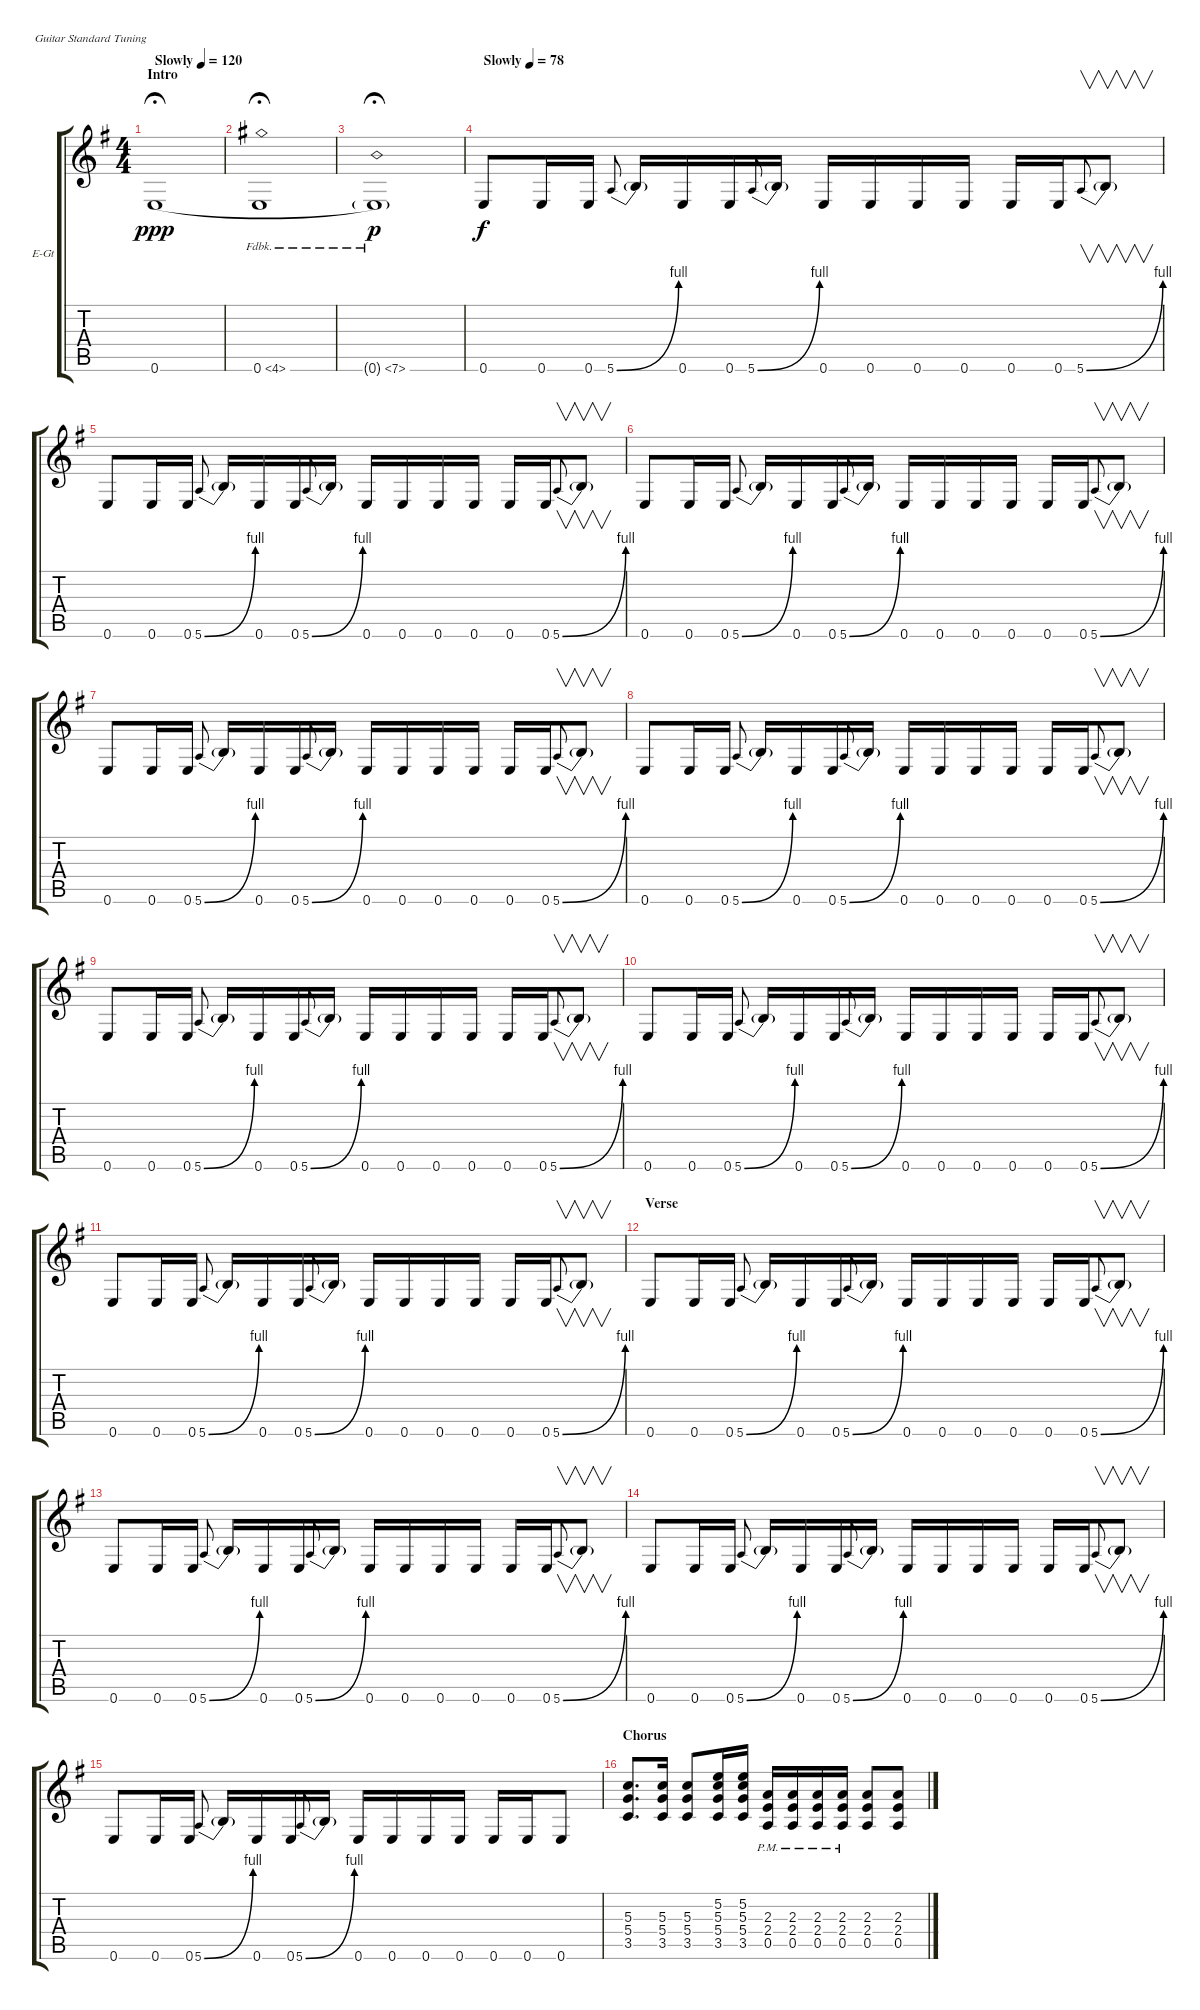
\defaultSystemsLayout 4
\bracketExtendMode groupsimilarinstruments
\firstSystemTrackNameOrientation horizontal
\otherSystemsTrackNameOrientation horizontal
\track ("Electric Guitar" "E-Gt") {instrument distortionguitar}
\staff {score tabs}
\tuning (E4 B3 G3 D3 A2 E2)
\ts (4 4)
\section ("" "Intro")
\tempo (120 "Slowly")
\clef g2
\scale
1.08575
\ks g
0.6.1{dy ppp fermata (medium 0.01) legatoorigin instrument distortionguitar} |
\scale
0.91425 0.6{fh 4}.1{fermata (medium 0.05) legatoorigin} |
\scale
1.05549 0.6{fh 7 g}.1{dy p fermata (medium 0.5)} |
\tempo (78 "Slowly")
\scale
0.944515 0.6.8{dy f} 0.6.16 0.6.16 5.6{be (bend 0 0 15 4)}.8{gr onbeat} 5.6{t}.16 0.6.16 0.6.16 5.6{be (bend 0 0 15 4)}.8{gr onbeat} 5.6{t}.16 0.6.16 0.6.16 0.6.16 0.6.16 0.6.16 0.6.16 5.6{be (bend 0 0 15 4)}.8{v gr onbeat} 5.6{t}.8{v} |
\scale
1.05549 0.6.8 0.6.16 0.6.16 5.6{be (bend 0 0 15 4)}.8{gr onbeat} 5.6{t}.16 0.6.16 0.6.16 5.6{be (bend 0 0 15 4)}.8{gr onbeat} 5.6{t}.16 0.6.16 0.6.16 0.6.16 0.6.16 0.6.16 0.6.16 5.6{be (bend 0 0 15 4)}.8{v gr onbeat} 5.6{t}.8{v} |
\scale
0.944515 0.6.8 0.6.16 0.6.16 5.6{be (bend 0 0 15 4)}.8{gr onbeat} 5.6{t}.16 0.6.16 0.6.16 5.6{be (bend 0 0 15 4)}.8{gr onbeat} 5.6{t}.16 0.6.16 0.6.16 0.6.16 0.6.16 0.6.16 0.6.16 5.6{be (bend 0 0 15 4)}.8{v gr onbeat} 5.6{t}.8{v} |
\scale
1.05549 0.6.8 0.6.16 0.6.16 5.6{be (bend 0 0 15 4)}.8{gr onbeat} 5.6{t}.16 0.6.16 0.6.16 5.6{be (bend 0 0 15 4)}.8{gr onbeat} 5.6{t}.16 0.6.16 0.6.16 0.6.16 0.6.16 0.6.16 0.6.16 5.6{be (bend 0 0 15 4)}.8{v gr onbeat} 5.6{t}.8{v} |
\scale
0.944515 0.6.8 0.6.16 0.6.16 5.6{be (bend 0 0 15 4)}.8{gr onbeat} 5.6{t}.16 0.6.16 0.6.16 5.6{be (bend 0 0 15 4)}.8{gr onbeat} 5.6{t}.16 0.6.16 0.6.16 0.6.16 0.6.16 0.6.16 0.6.16 5.6{be (bend 0 0 15 4)}.8{v gr onbeat} 5.6{t}.8{v} |
\scale
1.05549 0.6.8 0.6.16 0.6.16 5.6{be (bend 0 0 15 4)}.8{gr onbeat} 5.6{t}.16 0.6.16 0.6.16 5.6{be (bend 0 0 15 4)}.8{gr onbeat} 5.6{t}.16 0.6.16 0.6.16 0.6.16 0.6.16 0.6.16 0.6.16 5.6{be (bend 0 0 15 4)}.8{v gr onbeat} 5.6{t}.8{v} |
\scale
0.944515 0.6.8 0.6.16 0.6.16 5.6{be (bend 0 0 15 4)}.8{gr onbeat} 5.6{t}.16 0.6.16 0.6.16 5.6{be (bend 0 0 15 4)}.8{gr onbeat} 5.6{t}.16 0.6.16 0.6.16 0.6.16 0.6.16 0.6.16 0.6.16 5.6{be (bend 0 0 15 4)}.8{v gr onbeat} 5.6{t}.8{v} |
\scale
1.05549 0.6.8 0.6.16 0.6.16 5.6{be (bend 0 0 15 4)}.8{gr onbeat} 5.6{t}.16 0.6.16 0.6.16 5.6{be (bend 0 0 15 4)}.8{gr onbeat} 5.6{t}.16 0.6.16 0.6.16 0.6.16 0.6.16 0.6.16 0.6.16 5.6{be (bend 0 0 15 4)}.8{v gr onbeat} 5.6{t}.8{v} |
\section ("" "Verse")
\scale
0.944515 0.6.8 0.6.16 0.6.16 5.6{be (bend 0 0 15 4)}.8{gr onbeat} 5.6{t}.16 0.6.16 0.6.16 5.6{be (bend 0 0 15 4)}.8{gr onbeat} 5.6{t}.16 0.6.16 0.6.16 0.6.16 0.6.16 0.6.16 0.6.16 5.6{be (bend 0 0 15 4)}.8{v gr onbeat} 5.6{t}.8{v} |
\scale
1.05549 0.6.8 0.6.16 0.6.16 5.6{be (bend 0 0 15 4)}.8{gr onbeat} 5.6{t}.16 0.6.16 0.6.16 5.6{be (bend 0 0 15 4)}.8{gr onbeat} 5.6{t}.16 0.6.16 0.6.16 0.6.16 0.6.16 0.6.16 0.6.16 5.6{be (bend 0 0 15 4)}.8{v gr onbeat} 5.6{t}.8{v} |
\scale
0.944515 0.6.8 0.6.16 0.6.16 5.6{be (bend 0 0 15 4)}.8{gr onbeat} 5.6{t}.16 0.6.16 0.6.16 5.6{be (bend 0 0 15 4)}.8{gr onbeat} 5.6{t}.16 0.6.16 0.6.16 0.6.16 0.6.16 0.6.16 0.6.16 5.6{be (bend 0 0 15 4)}.8{v gr onbeat} 5.6{t}.8{v} |
\scale
1.05549 0.6.8 0.6.16 0.6.16 5.6{be (bend 0 0 15 4)}.8{gr onbeat} 5.6{t}.16 0.6.16 0.6.16 5.6{be (bend 0 0 15 4)}.8{gr onbeat} 5.6{t}.16 0.6.16 0.6.16 0.6.16 0.6.16 0.6.16 0.6.16 0.6.8 |
\section ("" "Chorus")
\scale
0.944515 (3.5 5.4 5.3).8{d} (3.5 5.4 5.3).16 (3.5 5.4 5.3).8 (3.5 5.4 5.3 5.2).16 (3.5 5.4 5.3 5.2).16 (0.5{pm} 2.4{pm} 2.3{pm}).16 (0.5{pm} 2.4{pm} 2.3{pm}).16 (0.5{pm} 2.4{pm} 2.3{pm}).16 (0.5{pm} 2.4{pm} 2.3{pm}).16 (0.5 2.4 2.3).8 (0.5 2.4 2.3).8
